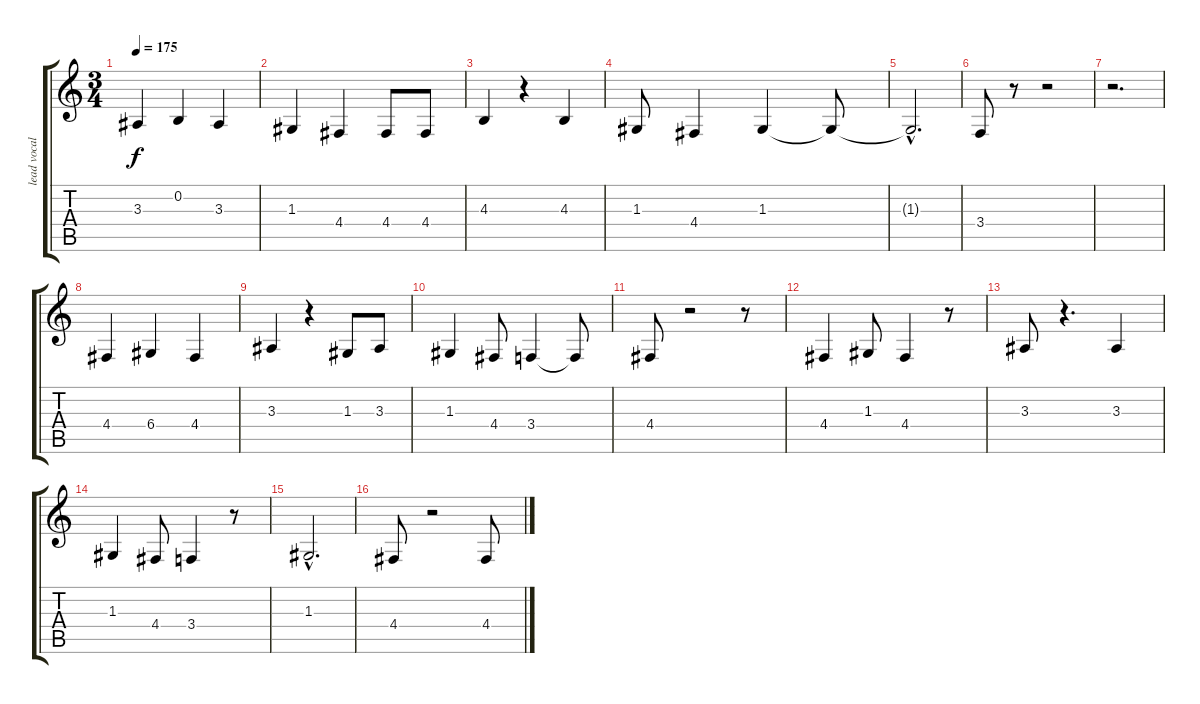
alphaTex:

\track ("lead vocals" "lead vocal") {instrument lead1square}
\staff {score tabs}
\tuning (E4 B3 G3 D3 A2 E2) {hide}
\ts (3 4)
\tempo 175
\clef g2
\ks c
3.3.4{dy f} 0.2.4 3.3.4 |
1.3.4 4.4.4 4.4.8 4.4.8 |
4.3.4 r.4 4.3.4 |
1.3.8 4.4.4 1.3.4 1.3{t}.8 |
1.3{hac t}.2{d} |
3.4.8 r.8 r.2 |
r.2{d} |
4.4.4 6.4.4 4.4.4 |
3.3.4 r.4 1.3.8 3.3.8 |
1.3.4 4.4.8 3.4.4 3.4{t}.8 |
4.4.8 r.2 r.8 |
4.4.4 1.3.8 4.4.4 r.8 |
3.3.8 r.4{d} 3.3.4 |
1.3.4 4.4.8 3.4.4 r.8 |
1.3{hac}.2{d} |
4.4.8 r.2 4.4.8
